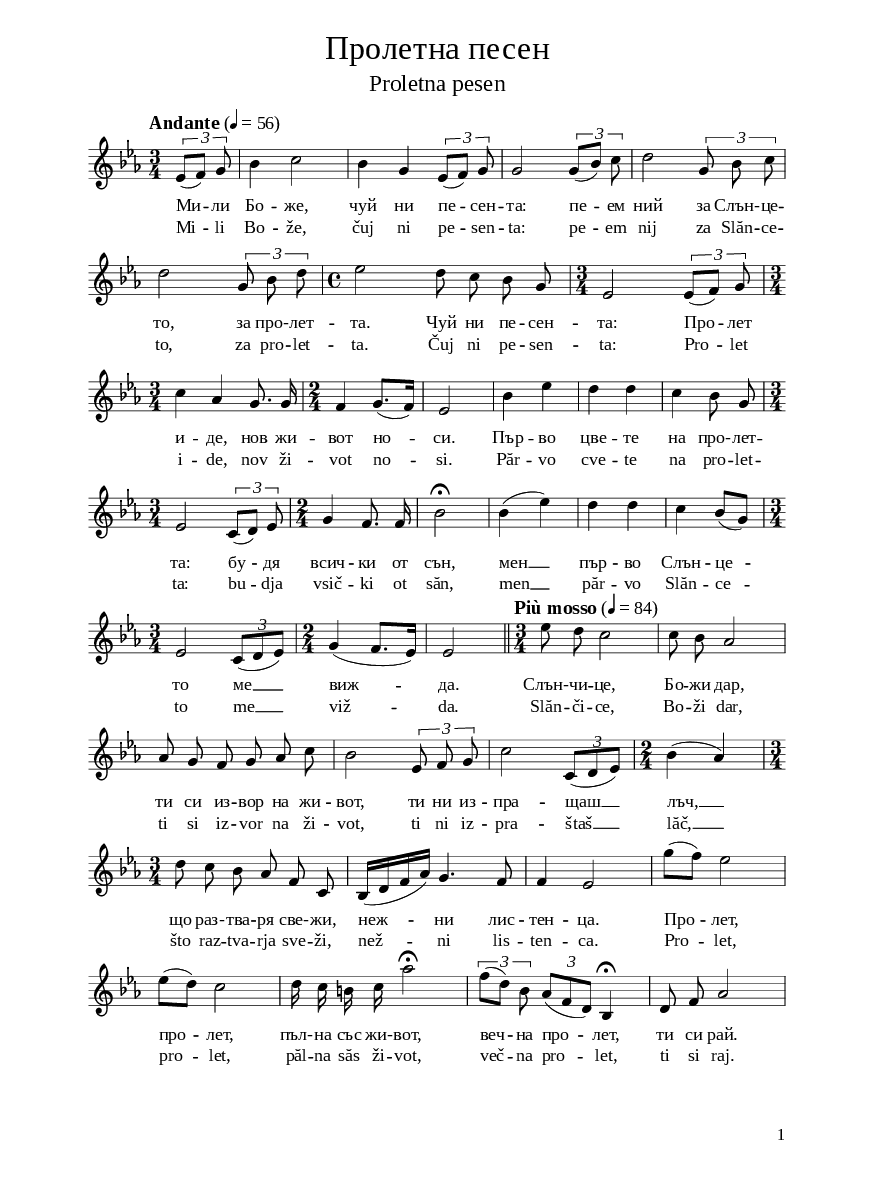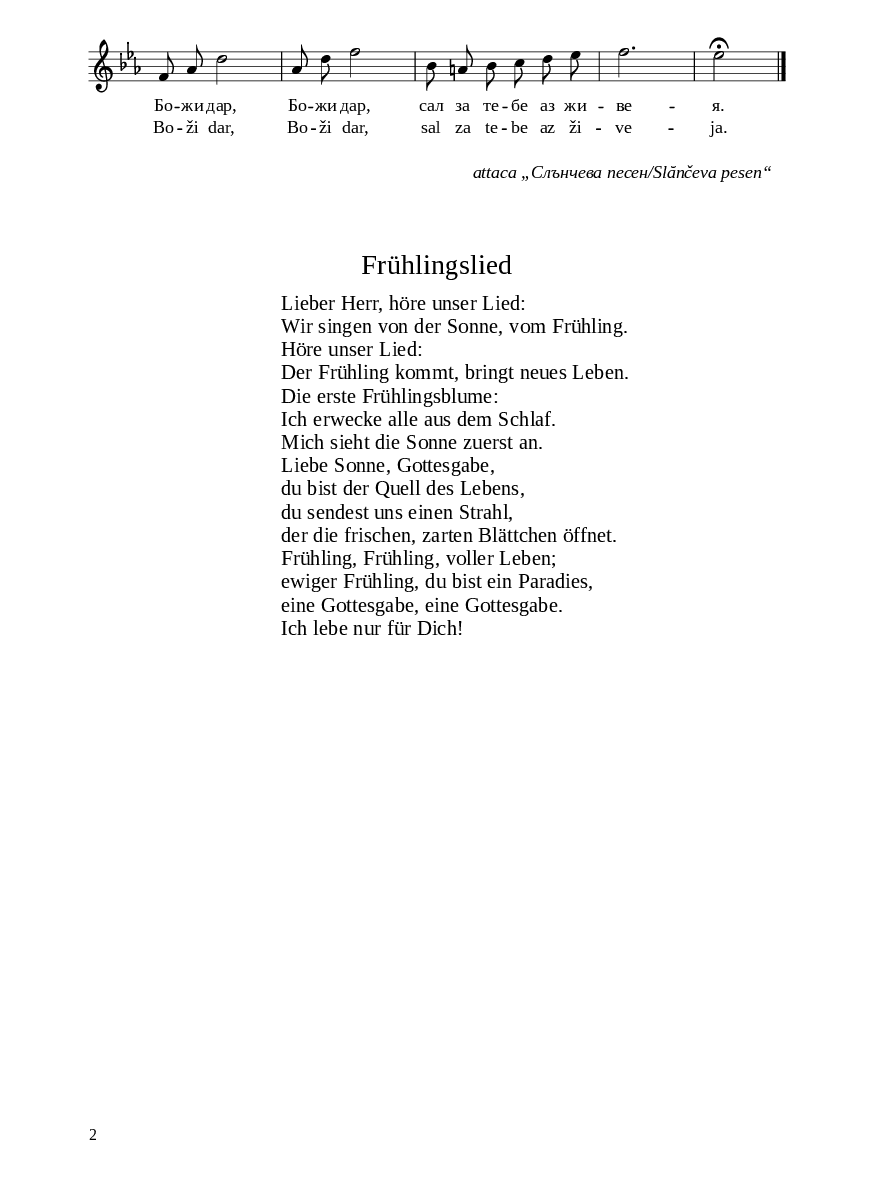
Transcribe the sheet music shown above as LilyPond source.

\version "2.24.4"

\include "include/globals.ily"

\bookpart {
  \label #'ref124
  \tocItem \markup "Пролетна песен – Proletna pesen"
  \include "include/bookpart-paper.ily"
  \score {
    \include "include/score-layout.ily"

    \new Voice \relative c' {
      \clef treble
      \key es \major
      \time 3/4
      \tempoFunc "Andante" 4 "56"
      \autoBeamOff
      \partial 4
      \times 2/3 { es8 ( [  f8 ) ] g8 } | % 2
      bes4c2 | % 3
      bes4  g4
      \times 2/3  {
        es8 ( [  f8 ) ] g8
      }
      | % 4
      g2
      \times 2/3  {
        g8 ( [  bes8 ) ] c8
      }
      | % 5
      d2
      \tupletUp \times 2/3  {
        g,8   bes8  c8
      }
      \break
      | % 6
      d2
      \times 2/3  {
        g,8 bes8 d8
      }
      | % 7
      \time 4/4
      es2 d8 c8 bes8
      g8 | % 8
      \time 3/4  | % 8
      es2
      \times 2/3  {
        es8 ( [  f8 ) ] g8
      }
      | \time 3/4 % 9

      \break
      c4  as4  g8.  g16 |

      \time 2/4  |
      f4  g8. ( [  f16 ) ] | % 11
      es2 | % 12
      bes'4 es4  | % 13
      d4 d4 | % 14
      c4 bes8  g8 \break  | % 15
      \time 3/4  | % 15
      es2
      \times 2/3  {
        c8 ( [  d8 ) ] es8
      }
      | % 16
      \time 2/4  | % 16
      g4  f8.  f16 | % 17
      bes2 ^\fermata | % 18
      bes4 (es4 ) | % 19
      d4 d4 |
      c4  bes8 ( [  g8 ) ] \break | % 21
      \time 3/4  | % 21
      es2
      \times 2/3  {
        c8 ( [  d8  es8 ) ]
      }
      | % 22
      \time 2/4  | % 22
      g4 (  f8. [  es16 ) ] | % 23
      es2 \bar "||"
      \time 3/4  | % 24
      \tempoFunc "Più mosso" 4 "84" | % 24
      es'8 d8 c2 | % 25
      c8 bes8  as2 \break | % 26
      as8  g8  f8  g8  as8
      c8| % 27
      bes2
      \times 2/3  {
        es,8   f8  g8
      }
      | % 28
      c2
      \times 2/3  {
        c,8 ( [  d8  es8 ) ]
      }
      | % 29
      \time 2/4 bes'4 (  as4 ) | \break
      \time 3/4
      d8c8
      bes8  as8  f8  c8  bes16 (
      [  d16  f16  as16 ) ]  % 31
      g4.  f8  f4  % 32
      es2  |  % 33
      g'8 ( [f8 ) ] es2 | \break % 34
      es8 ( [d8 ) ]c2 | % 35
      d16 c16 b16 c16
      as'2 ^\fermata |   % 36
      \override TupletBracket.positions = #'(4 . 4)
      \times 2/3  {
        \once \override Slur.positions = #'(-4 . -2) f8  (   [d8  ] ) bes8
      }
      \times 2/3  {
        as8 ( [  f8  d8 ) ]
      }
      bes4 ^\fermata | % 37
      d8 f8 as2 \break | % 38
      f8 as8  d2 | % 39
      as8  d8  f2 |
      bes,8 a8  bes8  c8
      d8  es8 | % 41
      f2. | % 42
      es2 \fermata \bar "|."

    }
    \addlyrics {
      Ми  -- ли Бо -- же, чуй ни пе
      -- сен -- та: пе -- ем ний
      за "Слън-" -- це -- то, за "про-" -- лет
      -- та. Чуй ни пе -- сен -- та: Про
      -- лет и -- де, нов жи -- вот но
      -- си. Пър -- во цве -- те на
      "про-" -- лет -- та: бу  -- дя всич
      -- ки от сън, мен __  пър -- во
      Слън -- це -- то ме  __ виж
      --  да. "Слън-" -- чи -- це, Бо --
      жи дар, ти си из -- вор на жи --
      вот, ти ни из -- пра -- щаш __
      лъч, __ що "раз-" -- тва -- ря "све-" --
      жи, неж --   ни лис -- тен
      -- ца. Про -- лет, про -- лет,
      "пъл-" -- на със "жи-" -- вот, веч  --
      на про --  лет, ти си рай.
      Бо -- жи дар, Бо -- жи дар, сал
      за те -- бе аз жи -- ве -- я.}

      \addlyrics {
        Mi  -- li Bo -- že, čuj ni pe
        -- sen -- ta: pe -- em nij
        za Slăn -- ce -- to, za pro -- let
        -- ta. Čuj ni pe -- sen -- ta: Pro
        -- let i -- de, nov ži -- vot no
        -- si. Păr -- vo cve -- te na
        pro -- let -- ta: bu  -- dja vsič
        -- ki ot săn, men __  păr -- vo
        Slăn -- ce -- to me  __ viž
        --  da. Slăn -- či -- ce, Bo --
        ži dar, ti si iz -- vor na ži --
        vot, ti ni iz -- pra -- štaš __
        lăč, __ što raz -- tva -- rja sve --
        ži, než --   ni lis -- ten
        -- ca. Pro -- let, pro -- let,
        păl -- na săs ži -- vot, več  --
        na pro --  let, ti si raj.
        Bo -- ži dar, Bo -- ži dar, sal
        za te -- be az ži -- ve -- ja.}

        \header {
          title = \titleFunc "Пролетна песен" "Proletna pesen"
        }

        \midi{}

      } % score

      \markup \vspace #1
      \markup \italic \dc-one-nobold "attaca „Слънчева песен/Slănčeva pesen“"

      \markup \vspace #3

      % include foreign translation(s) of the song
      \version "2.24.4"

\markup \fill-line { \fontsize #deTitleFontSize "Frühlingslied" }

\markup \null
\markup \null
\markup \abs-fontsize #10 {
  \hspace #25
  \override #`(baseline-skip . ,deCoupletBaselineSkip)

  \column {

    \line { " " Lieber Herr, höre unser Lied:  }

    \line { " " Wir singen von der Sonne, vom Frühling. }

    \line { " " Höre unser Lied: }

    \line { " " Der Frühling kommt, bringt neues Leben.  }

    \line { " " Die erste Frühlingsblume:   }

    \line { " " Ich erwecke alle aus dem Schlaf.  }

    \line { " " Mich sieht die Sonne zuerst an. }

    \line { " " Liebe Sonne, Gottesgabe,  }

    \line { " " du bist der Quell des Lebens,  }

    \line { " " du sendest uns einen Strahl,  }

    \line { " " der die frischen, zarten Blättchen öffnet. }

    \line { " " Frühling, Frühling, voller Leben;  }

    \line { " " ewiger Frühling, du bist ein Paradies,  }

    \line { " " eine Gottesgabe, eine Gottesgabe. }

    \line { " " Ich lebe nur für Dich! }

  }
}


    } % bookpart
